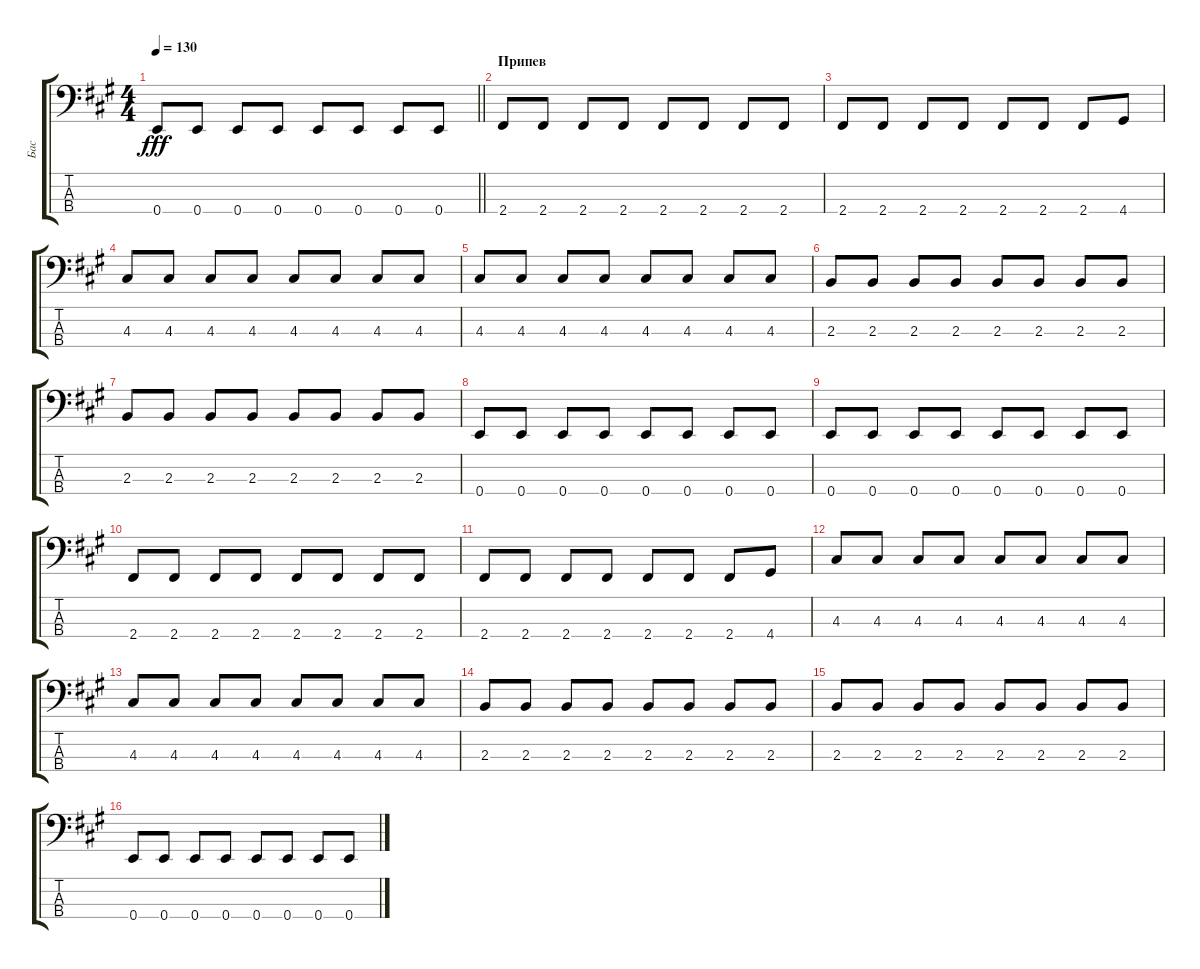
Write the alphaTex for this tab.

\track ("Бас" "Бас") {solo instrument electricbassfinger}
\staff {score tabs}
\tuning (G2 D2 A1 E1) {hide}
\ts (4 4)
\tempo 130
\clef f4
\barLineRight lightlight
\ks f#minor
0.4.8{dy fff} 0.4.8 0.4.8 0.4.8 0.4.8 0.4.8 0.4.8 0.4.8 |
\section ("" "Припев")
2.4.8 2.4.8 2.4.8 2.4.8 2.4.8 2.4.8 2.4.8 2.4.8 |
2.4.8 2.4.8 2.4.8 2.4.8 2.4.8 2.4.8 2.4.8 4.4.8 |
4.3.8 4.3.8 4.3.8 4.3.8 4.3.8 4.3.8 4.3.8 4.3.8 |
4.3.8 4.3.8 4.3.8 4.3.8 4.3.8 4.3.8 4.3.8 4.3.8 |
2.3.8 2.3.8 2.3.8 2.3.8 2.3.8 2.3.8 2.3.8 2.3.8 |
2.3.8 2.3.8 2.3.8 2.3.8 2.3.8 2.3.8 2.3.8 2.3.8 |
0.4.8 0.4.8 0.4.8 0.4.8 0.4.8 0.4.8 0.4.8 0.4.8 |
0.4.8 0.4.8 0.4.8 0.4.8 0.4.8 0.4.8 0.4.8 0.4.8 |
2.4.8 2.4.8 2.4.8 2.4.8 2.4.8 2.4.8 2.4.8 2.4.8 |
2.4.8 2.4.8 2.4.8 2.4.8 2.4.8 2.4.8 2.4.8 4.4.8 |
4.3.8 4.3.8 4.3.8 4.3.8 4.3.8 4.3.8 4.3.8 4.3.8 |
4.3.8 4.3.8 4.3.8 4.3.8 4.3.8 4.3.8 4.3.8 4.3.8 |
2.3.8 2.3.8 2.3.8 2.3.8 2.3.8 2.3.8 2.3.8 2.3.8 |
2.3.8 2.3.8 2.3.8 2.3.8 2.3.8 2.3.8 2.3.8 2.3.8 |
0.4.8 0.4.8 0.4.8 0.4.8 0.4.8 0.4.8 0.4.8 0.4.8
